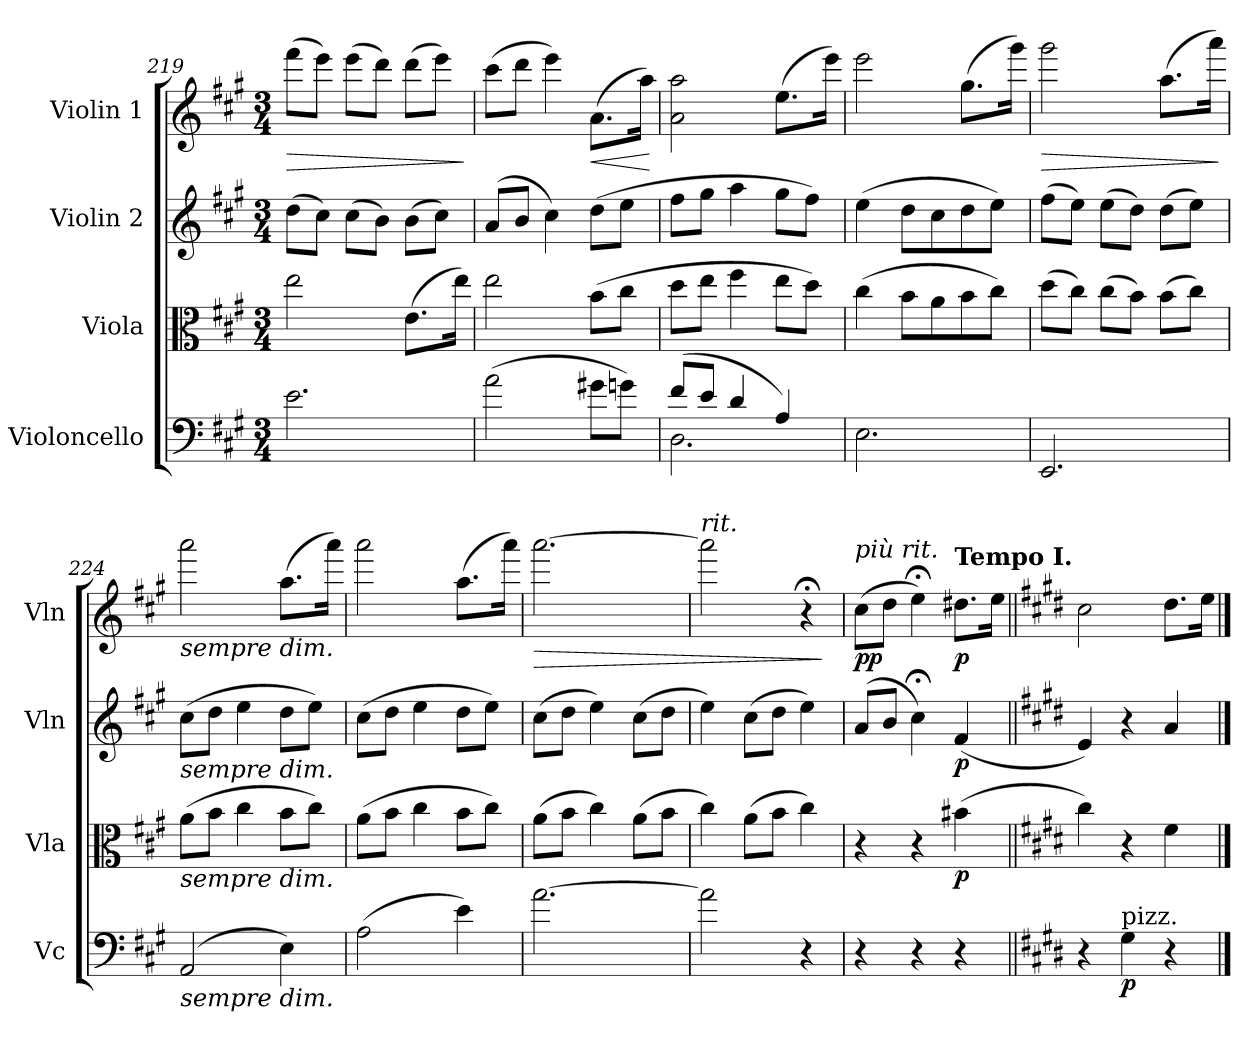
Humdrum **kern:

**kern	**dynam	**kern	**dynam	**kern	**dynam	**kern	**dynam
*part4	*part4	*part3	*part3	*part2	*part2	*part1	*part1
*staff4	*staff4	*staff3	*staff3	*staff2	*staff2	*staff1	*staff1
*I"Violoncello	*	*I"Viola	*	*I"Violin 2	*	*I"Violin 1	*
*I'Vc	*	*I'Vla	*	*I'Vln	*	*I'Vln	*
*clefF4	*	*clefC3	*	*clefG2	*	*clefG2	*
*k[f#c#g#]	*	*k[f#c#g#]	*	*k[f#c#g#]	*	*k[f#c#g#]	*
*M3/4	*	*M3/4	*	*M3/4	*	*M3/4	*
=219	=219	=219	=219	=219	=219	=219	=219
!	!	!	!	!	!	!	!LO:HP:b
2.e\	.	2ee\	.	(>8dd\L	.	(>8fff#\L	>
.	.	.	.	8cc#\J)	.	8eee\J)	.
.	.	.	.	(>8cc#\L	.	(>8eee\L	.
.	.	.	.	8b\J)	.	8ddd\J)	.
.	.	(>8.e\L	.	(>8b\L	.	(>8ddd\L	.
.	.	.	.	8cc#\J)	.	8eee\J)	.
.	.	16ee\Jk)	.	.	.	.	.
.	.	.	.	.	.	.	]
=220	=220	=220	=220	=220	=220	=220	=220
(>2a\	.	2ee\	.	(>8a/L	.	(>8ccc#\L	.
.	.	.	.	8b/J	.	8ddd\J	.
.	.	.	.	4cc#\)	.	4eee\)	.
!	!	!	!	!	!	!	!LO:HP:b
8g#X\L	.	(>8b\L	.	(>8dd\L	.	(>8.a\L	<
8gn\J)	.	8cc#\J	.	8ee\J	.	.	.
.	.	.	.	.	.	16aa\Jk)	.
.	.	.	.	.	.	.	[
=221	=221	=221	=221	=221	=221	=221	=221
*^	*	*	*	*	*	*	*
(>8f#/L	2.D\	.	8dd\L	.	8ff#\L	.	2a\ 2aa\	.
8e/J	.	.	8ee\J	.	8gg#\J	.	.	.
4d/	.	.	4ff#\	.	4aa\	.	.	.
4A/)	.	.	8ee\L	.	8gg#\L	.	(>8.ee\L	.
.	.	.	8dd\J)	.	8ff#\J)	.	.	.
.	.	.	.	.	.	.	16eee\Jk)	.
*v	*v	*	*	*	*	*	*	*
!!LO:LB:g=z
=222	=222	=222	=222	=222	=222	=222	=222
2.E\	.	(>4cc#\	.	(>4ee\	.	2eee\	.
.	.	8b\L	.	8dd\L	.	.	.
.	.	8a\	.	8cc#\	.	.	.
.	.	8b\	.	8dd\	.	(>8.gg#\L	.
.	.	8cc#\J)	.	8ee\J)	.	.	.
.	.	.	.	.	.	16ggg#\Jk)	.
=223	=223	=223	=223	=223	=223	=223	=223
!	!	!	!	!	!	!	!LO:HP:b
2.EE/	.	(>8dd\L	.	(>8ff#\L	.	2ggg#\	>
.	.	8cc#\J)	.	8ee\J)	.	.	.
.	.	(>8cc#\L	.	(>8ee\L	.	.	.
.	.	8b\J)	.	8dd\J)	.	.	.
.	.	(>8b\L	.	(>8dd\L	.	(>8.aa\L	.
.	.	8cc#\J)	.	8ee\J)	.	.	.
.	.	.	.	.	.	16aaa\Jk)	.
.	.	.	.	.	.	.	]
=224	=224	=224	=224	=224	=224	=224	=224
!	!	!	!	!	!	!LO:TX:b:i:t=sempre dim.	!
!	!	!	!	!LO:TX:b:i:t=sempre dim.	!	!	!
!	!	!LO:TX:b:i:t=sempre dim.	!	!	!	!	!
!LO:TX:b:i:t=sempre dim.	!	!	!	!	!	!	!
(>2AA/	.	(>8a\L	.	(>8cc#\L	.	2aaa\	.
.	.	8b\J	.	8dd\J	.	.	.
.	.	4cc#\	.	4ee\	.	.	.
4E\)	.	8b\L	.	8dd\L	.	(>8.aa\L	.
.	.	8cc#\J)	.	8ee\J)	.	.	.
.	.	.	.	.	.	16aaa\Jk)	.
=225	=225	=225	=225	=225	=225	=225	=225
(>2A\	.	(>8a\L	.	(>8cc#\L	.	2aaa\	.
.	.	8b\J	.	8dd\J	.	.	.
.	.	4cc#\	.	4ee\	.	.	.
4e\)	.	8b\L	.	8dd\L	.	(>8.aa\L	.
.	.	8cc#\J)	.	8ee\J)	.	.	.
.	.	.	.	.	.	16aaa\Jk)	.
=226	=226	=226	=226	=226	=226	=226	=226
!	!LO:DY:b	!	!LO:DY:b	!	!LO:DY:b	!	!LO:HP:b
!	!	!	!	!	!	!	!LO:DY:n=1:b
[2.a\	other-dynamics	(>8a\L	other-dynamics	(>8cc#\L	other-dynamics	[2.aaa\	> other-dynamics
.	.	8b\J	.	8dd\J	.	.	.
.	.	4cc#\)	.	4ee\)	.	.	.
.	.	(>8a\L	.	(>8cc#\L	.	.	.
.	.	8b\J	.	8dd\J	.	.	.
!!LO:LB:g=z
=227	=227	=227	=227	=227	=227	=227	=227
!	!	!	!	!	!	!LO:TX:a:i:t=rit.	!
2a\]	.	4cc#\)	.	4ee\)	.	2aaa\]	.
.	.	(>8a\L	.	(>8cc#\L	.	.	.
.	.	8b\J	.	8dd\J	.	.	.
4r	.	4cc#\)	.	4ee\)	.	4r;<	.
.	.	.	.	.	.	.	]
=228	=228	=228	=228	=228	=228	=228	=228
!	!	!	!	!	!	!LO:TX:a:i:t=più rit.	!
!	!	!	!	!	!	!	!LO:DY:b
4r	.	4r	.	(>8a/L	.	(>8cc#\L	pp
.	.	.	.	8b/J	.	8dd\J	.
4r	.	4r	.	4cc#;<Z\)	.	4ee;<Z\)	.
!	!	!	!	!	!	!LO:TX:a:B:t=Tempo I.	!
!	!	!	!LO:DY:b	!	!LO:DY:b	!	!LO:DY:b
4r	.	(>4b#X\	p	(<4f#/	p	8.dd#X\L	p
.	.	.	.	.	.	16ee\Jk	.
=229||	=229||	=229||	=229||	=229||	=229||	=229||	=229||
*k[f#c#g#d#]	*	*k[f#c#g#d#]	*	*k[f#c#g#d#]	*	*k[f#c#g#d#]	*
*	*	*^	*	*^	*	*	*
4r	.	4cc#\)	2ryy	.	4e/)	2ryy	.	2cc#\	.
!LO:TX:a:t=pizz.	!	!	!	!	!	!	!	!	!
!	!LO:DY:b	!	!	!	!	!	!	!	!
4G#\	p	4r	.	.	4r	.	.	.	.
4r	.	4f#\	(>8.f#\Lyy	.	4a/	(<8.a\Lyy	.	8.dd#\L	.
.	.	.	16f#\Jkyy)	.	.	16a\Jkyy)	.	16ee\Jk	.
*	*	*v	*v	*	*	*	*	*	*
*	*	*	*	*v	*v	*	*	*
==	==	==	==	==	==	==	==
*-	*-	*-	*-	*-	*-	*-	*-
